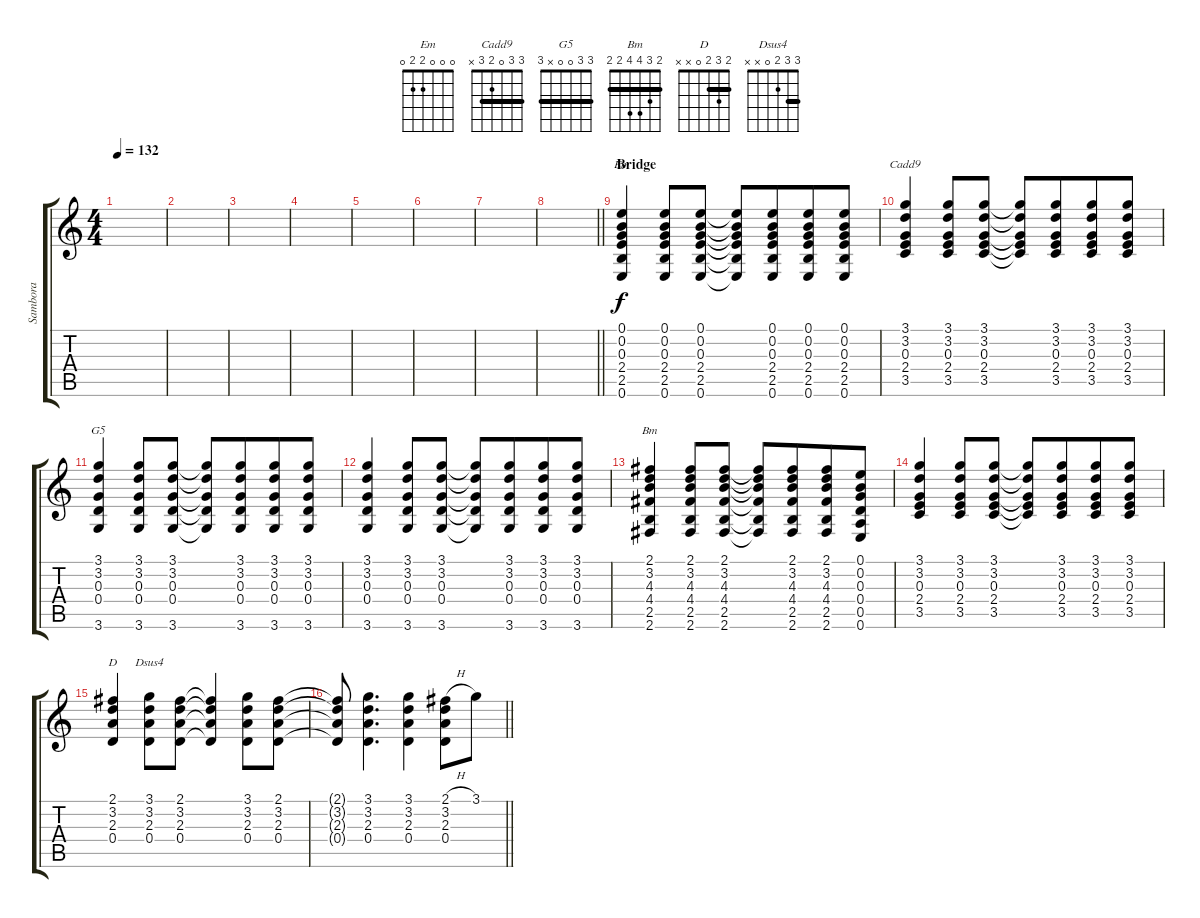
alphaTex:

\track ("Sambora" "Sambora") {instrument overdrivenguitar}
\staff {score tabs}
\tuning (E4 B3 G3 D3 A2 E2) {hide}
\chord ("Em" 0 0 0 2 2 0)
\chord ("Cadd9" 3 3 0 2 3 x) {barre 3}
\chord ("G5" 3 3 0 0 x 3) {barre 3}
\chord ("Bm" 2 3 4 4 2 2) {barre 2}
\chord ("D" 2 3 2 0 x x) {barre 2}
\chord ("Dsus4" 3 3 2 0 x x) {barre 3}
\ts (4 4)
\tempo 132
\clef g2
\ks c
|
|
|
|
|
|
|
\barLineRight lightlight
|
\section ("" "Bridge")
(0.1 0.2 0.3 2.4 2.5 0.6).4{ch "Em"} (0.1 0.2 0.3 2.4 2.5 0.6).8 (0.1 0.2 0.3 2.4 2.5 0.6).8 (0.1{t} 0.2{t} 0.3{t} 2.4{t} 2.5{t} 0.6{t}).8{beam Up} (0.1 0.2 0.3 2.4 2.5 0.6).8{beam Up beam merge} (0.1 0.2 0.3 2.4 2.5 0.6).8 (0.1 0.2 0.3 2.4 2.5 0.6).8 |
(3.1 3.2 0.3 2.4 3.5).4{ch "Cadd9"} (3.1 3.2 0.3 2.4 3.5).8 (3.1 3.2 0.3 2.4 3.5).8 (3.1{t} 3.2{t} 0.3{t} 2.4{t} 3.5{t}).8{beam Up} (3.1 3.2 0.3 2.4 3.5).8{beam Up beam merge} (3.1 3.2 0.3 2.4 3.5).8 (3.1 3.2 0.3 2.4 3.5).8 |
(3.1 3.2 0.3 0.4 3.6).4{ch "G5"} (3.1 3.2 0.3 0.4 3.6).8 (3.1 3.2 0.3 0.4 3.6).8 (3.1{t} 3.2{t} 0.3{t} 0.4{t} 3.6{t}).8{beam Up} (3.1 3.2 0.3 0.4 3.6).8{beam Up beam merge} (3.1 3.2 0.3 0.4 3.6).8 (3.1 3.2 0.3 0.4 3.6).8 |
(3.1 3.2 0.3 0.4 3.6).4 (3.1 3.2 0.3 0.4 3.6).8 (3.1 3.2 0.3 0.4 3.6).8 (3.1{t} 3.2{t} 0.3{t} 0.4{t} 3.6{t}).8{beam Up} (3.1 3.2 0.3 0.4 3.6).8{beam Up beam merge} (3.1 3.2 0.3 0.4 3.6).8 (3.1 3.2 0.3 0.4 3.6).8 |
(2.1 3.2 4.3 4.4 2.5 2.6).4{ch "Bm"} (2.1 3.2 4.3 4.4 2.5 2.6).8 (2.1 3.2 4.3 4.4 2.5 2.6).8 (2.1{t} 3.2{t} 4.3{t} 4.4{t} 2.5{t} 2.6{t}).8 (2.1 3.2 4.3 4.4 2.5 2.6).8{beam merge} (2.1 3.2 4.3 4.4 2.5 2.6).8 (0.1 0.2 0.3 0.4 0.5 0.6).8 |
(3.1 3.2 0.3 2.4 3.5).4 (3.1 3.2 0.3 2.4 3.5).8 (3.1 3.2 0.3 2.4 3.5).8 (3.1{t} 3.2{t} 0.3{t} 2.4{t} 3.5{t}).8{beam Up} (3.1 3.2 0.3 2.4 3.5).8{beam Up beam merge} (3.1 3.2 0.3 2.4 3.5).8 (3.1 3.2 0.3 2.4 3.5).8 |
(2.1 3.2 2.3 0.4).4{ch "D"} (3.1 3.2 2.3 0.4).8{ch "Dsus4"} (2.1 3.2 2.3 0.4).8 (2.1{t} 3.2{t} 2.3{t} 0.4{t}).4 (3.1 3.2 2.3 0.4).8 (2.1 3.2 2.3 0.4).8 |
\barLineRight lightlight
(2.1{t} 3.2{t} 2.3{t} 0.4{t}).8 (3.1 3.2 2.3 0.4).4{d} (3.1 3.2 2.3 0.4).4 (2.1{h} 3.2 2.3 0.4).8 3.1.8
